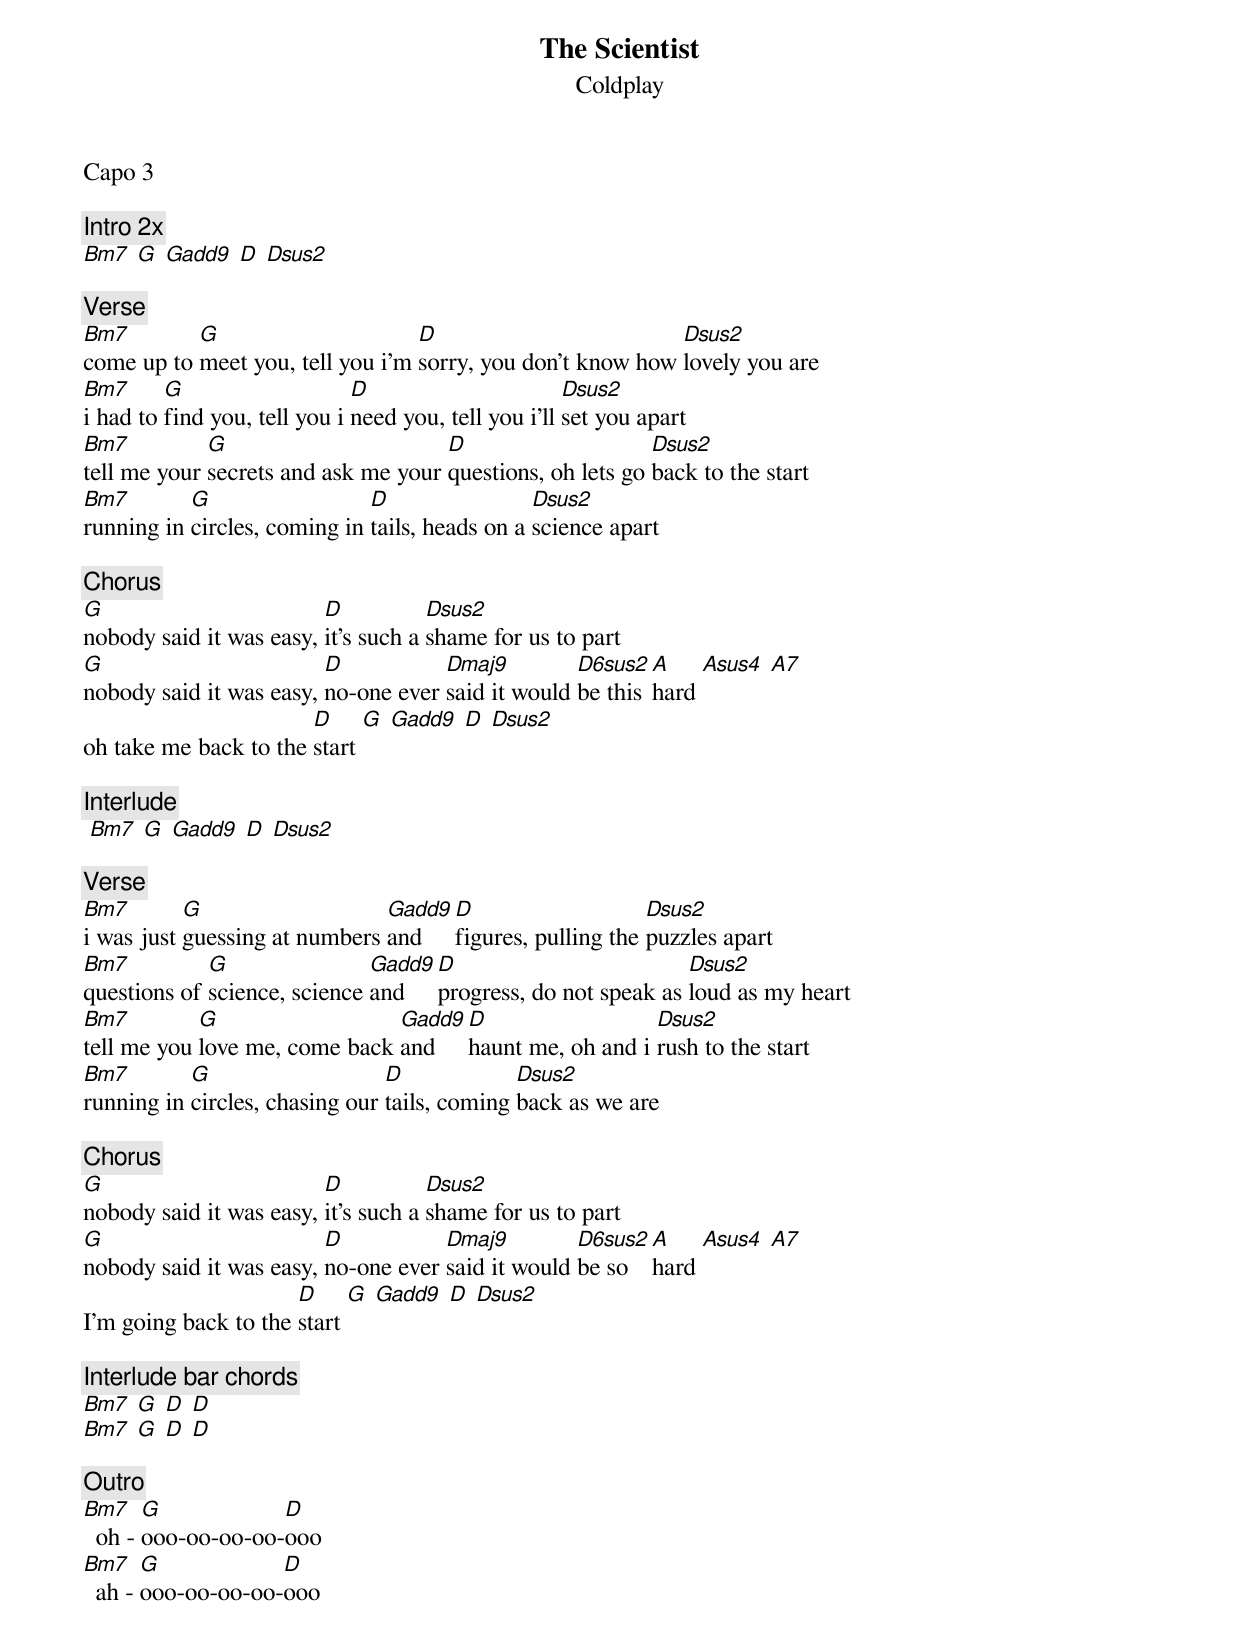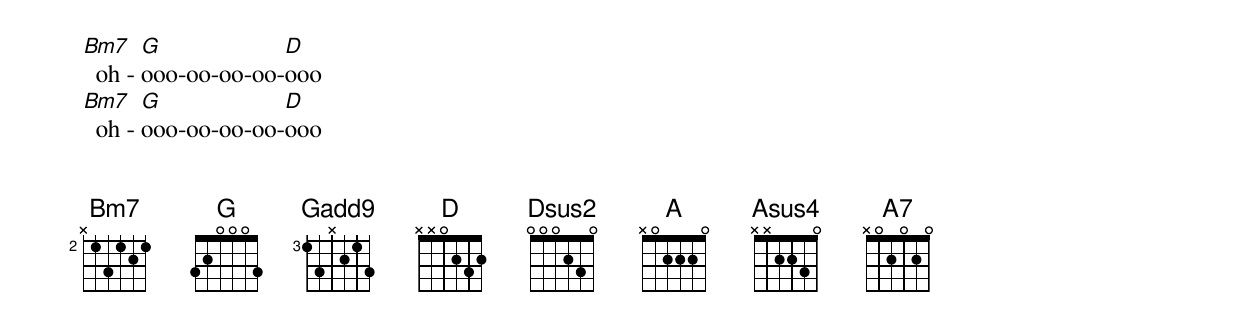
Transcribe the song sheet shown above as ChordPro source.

{title: The Scientist}
{subtitle: Coldplay}

Capo 3
{define: Bm7 0 x 2 0 2 0 2}
{define: Gadd9 0 3 2 0 0 3 5}
{define: Dmaj9 0 x x 0 2 2 0}
{define: D6sus2 0 x 0 2 0 0}

{c: Intro 2x}
[Bm7] [G] [Gadd9] [D] [Dsus2]

{c: Verse}
[Bm7]come up to [G]meet you, tell you i'm [D]sorry, you don't know how [Dsus2]lovely you are
[Bm7]i had to [G]find you, tell you i [D]need you, tell you i'll [Dsus2]set you apart
[Bm7]tell me your [G]secrets and ask me your [D]questions, oh lets go [Dsus2]back to the start
[Bm7]running in [G]circles, coming in [D]tails, heads on a [Dsus2]science apart

{c: Chorus}
[G]nobody said it was easy, [D]it's such a [Dsus2]shame for us to part
[G]nobody said it was easy, [D]no-one ever [Dmaj9]said it would [D6sus2]be this [A]hard [Asus4] [A7]
oh take me back to the [D]start [G] [Gadd9] [D] [Dsus2]

{c: Interlude}
 [Bm7] [G] [Gadd9] [D] [Dsus2]

{c: Verse}
[Bm7]i was just [G]guessing at numbers [Gadd9]and [D]figures, pulling the [Dsus2]puzzles apart
[Bm7]questions of [G]science, science [Gadd9]and [D]progress, do not speak as [Dsus2]loud as my heart
[Bm7]tell me you [G]love me, come back [Gadd9]and [D]haunt me, oh and i [Dsus2]rush to the start
[Bm7]running in [G]circles, chasing our [D]tails, coming [Dsus2]back as we are

{c: Chorus}
[G]nobody said it was easy, [D]it's such a [Dsus2]shame for us to part
[G]nobody said it was easy, [D]no-one ever [Dmaj9]said it would [D6sus2]be so [A]hard [Asus4] [A7]
I'm going back to the [D]start [G] [Gadd9] [D] [Dsus2]

{c: Interlude bar chords}
[Bm7] [G] [D] [D]
[Bm7] [G] [D] [D]

{c: Outro}
[Bm7]  oh - [G]ooo-oo-oo-oo-[D]ooo
[Bm7]  ah - [G]ooo-oo-oo-oo-[D]ooo
[Bm7]  oh - [G]ooo-oo-oo-oo-[D]ooo
[Bm7]  oh - [G]ooo-oo-oo-oo-[D]ooo


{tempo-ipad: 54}
